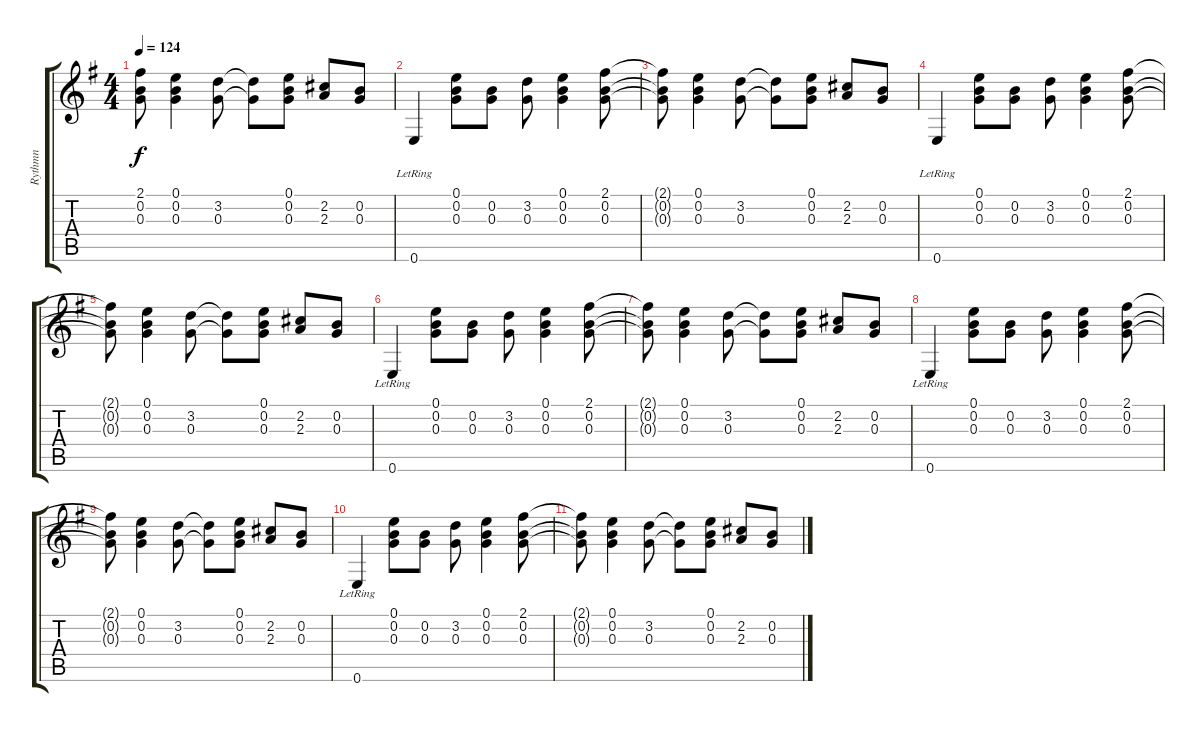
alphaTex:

\track ("Rythmn" "Rythmn") {instrument electricguitarclean}
\staff {score tabs}
\tuning (E4 B3 G3 D3 A2 E2) {hide}
\ts (4 4)
\tempo 124
\clef g2
\ks g
(2.1{t} 0.2{t} 0.3{t}).8{dy f} (0.1 0.2 0.3).4 (3.2 0.3).8 (3.2{t} 0.3{t}).8 (0.1 0.2 0.3).8 (2.2 2.3).8 (0.2 0.3).8 |
0.6{lr}.4 (0.1 0.2 0.3).8 (0.2 0.3).8 (3.2 0.3).8 (0.1 0.2 0.3).4 (2.1 0.2 0.3).8 |
(2.1{t} 0.2{t} 0.3{t}).8 (0.1 0.2 0.3).4 (3.2 0.3).8 (3.2{t} 0.3{t}).8 (0.1 0.2 0.3).8 (2.2 2.3).8 (0.2 0.3).8 |
0.6{lr}.4 (0.1 0.2 0.3).8 (0.2 0.3).8 (3.2 0.3).8 (0.1 0.2 0.3).4 (2.1 0.2 0.3).8 |
(2.1{t} 0.2{t} 0.3{t}).8 (0.1 0.2 0.3).4 (3.2 0.3).8 (3.2{t} 0.3{t}).8 (0.1 0.2 0.3).8 (2.2 2.3).8 (0.2 0.3).8 |
0.6{lr}.4 (0.1 0.2 0.3).8 (0.2 0.3).8 (3.2 0.3).8 (0.1 0.2 0.3).4 (2.1 0.2 0.3).8 |
(2.1{t} 0.2{t} 0.3{t}).8 (0.1 0.2 0.3).4 (3.2 0.3).8 (3.2{t} 0.3{t}).8 (0.1 0.2 0.3).8 (2.2 2.3).8 (0.2 0.3).8 |
0.6{lr}.4 (0.1 0.2 0.3).8 (0.2 0.3).8 (3.2 0.3).8 (0.1 0.2 0.3).4 (2.1 0.2 0.3).8 |
(2.1{t} 0.2{t} 0.3{t}).8 (0.1 0.2 0.3).4 (3.2 0.3).8 (3.2{t} 0.3{t}).8 (0.1 0.2 0.3).8 (2.2 2.3).8 (0.2 0.3).8 |
0.6{lr}.4 (0.1 0.2 0.3).8 (0.2 0.3).8 (3.2 0.3).8 (0.1 0.2 0.3).4 (2.1 0.2 0.3).8 |
(2.1{t} 0.2{t} 0.3{t}).8 (0.1 0.2 0.3).4 (3.2 0.3).8 (3.2{t} 0.3{t}).8 (0.1 0.2 0.3).8 (2.2 2.3).8 (0.2 0.3).8
